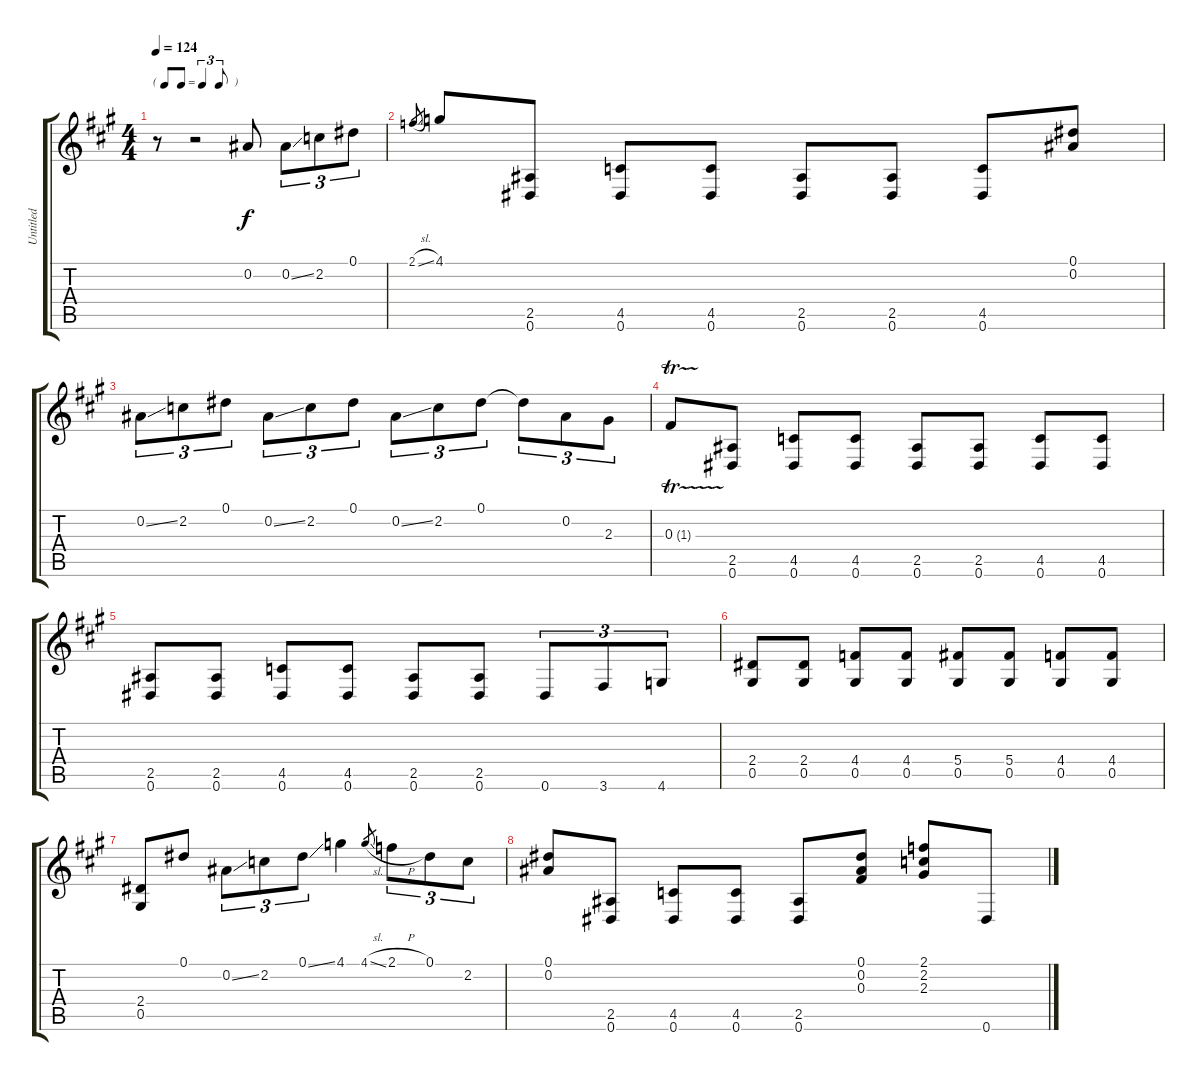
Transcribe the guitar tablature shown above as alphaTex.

\track ("Untitled" "Untitled") {instrument distortionguitar}
\staff {score tabs}
\tuning (Eb4 Bb3 Gb3 Db3 Ab2 Eb2) {hide}
\ts (4 4)
\tf triplet8th
\tempo 124
\clef g2
\ks a
r.8{dy f instrument distortionguitar} r.2 0.2.8 0.2{ss}.8{tu (3 2)} 2.2.8{tu (3 2)} 0.1.8{tu (3 2)} |
2.1{sl}.8{gr} 4.1.8 (2.5 0.6).8 (4.5 0.6).8 (4.5 0.6).8 (2.5 0.6).8 (2.5 0.6).8 (4.5 0.6).8 (0.1 0.2).8 |
0.2{ss}.8{tu (3 2)} 2.2.8{tu (3 2)} 0.1.8{tu (3 2)} 0.2{ss}.8{tu (3 2)} 2.2.8{tu (3 2)} 0.1.8{tu (3 2)} 0.2{ss}.8{tu (3 2)} 2.2.8{tu (3 2)} 0.1.8{tu (3 2)} 0.1{t}.8{tu (3 2)} 0.2.8{tu (3 2)} 2.3.8{tu (3 2)} |
0.3{tr (1 32)}.8 (2.5 0.6).8 (4.5 0.6).8 (4.5 0.6).8 (2.5 0.6).8 (2.5 0.6).8 (4.5 0.6).8 (4.5 0.6).8 |
(2.5 0.6).8 (2.5 0.6).8 (4.5 0.6).8 (4.5 0.6).8 (2.5 0.6).8 (2.5 0.6).8 0.6.8{tu (3 2)} 3.6.8{tu (3 2)} 4.6.8{tu (3 2)} |
(2.4 0.5).8 (2.4 0.5).8 (4.4 0.5).8 (4.4 0.5).8 (5.4 0.5).8 (5.4 0.5).8 (4.4 0.5).8 (4.4 0.5).8 |
(2.4 0.5).8 0.1.8 0.2{ss}.8{tu (3 2)} 2.2.8{tu (3 2)} 0.1{ss}.8{tu (3 2)} 4.1.4 4.1{sl}.8{gr} 2.1{h}.8{tu (3 2)} 0.1.8{tu (3 2)} 2.2.8{tu (3 2)} |
(0.1 0.2).8 (2.5 0.6).8 (4.5 0.6).8 (4.5 0.6).8 (2.5 0.6).8 (0.1 0.2 0.3).8 (2.1 2.2 2.3).8 0.6.8
